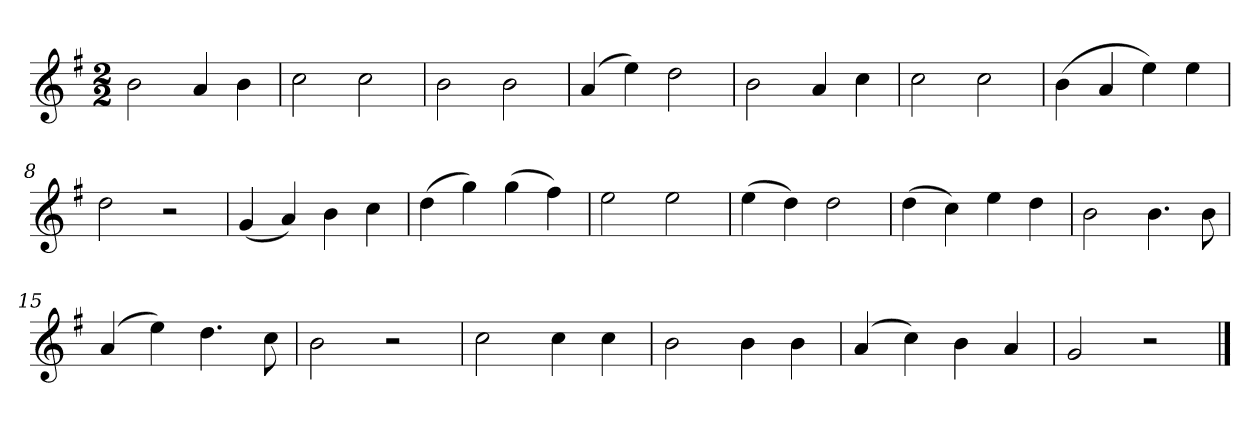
**kern
*part1
*staff1
*k[f#]
*M2/2
*MM120
=1
2b
4a
4b
=2
2cc
2cc
=3
2b
2b
=4
(4a
4ee)
2dd
=5
2b
4a
4cc
=6
2cc
2cc
=7
(4b
4a
4ee)
4ee
=8
2dd
2r
=9
(4g
4a)
4b
4cc
=10
(4dd
4gg)
(4gg
4ff#)
=11
2ee
2ee
=12
(4ee
4dd)
2dd
=13
(4dd
4cc)
4ee
4dd
=14
2b
4.b
8b
=15
(4a
4ee)
4.dd
8cc
=16
2b
2r
=17
2cc
4cc
4cc
=18
2b
4b
4b
=19
(4a
4cc)
4b
4a
=20
2g
2r
==
*-
